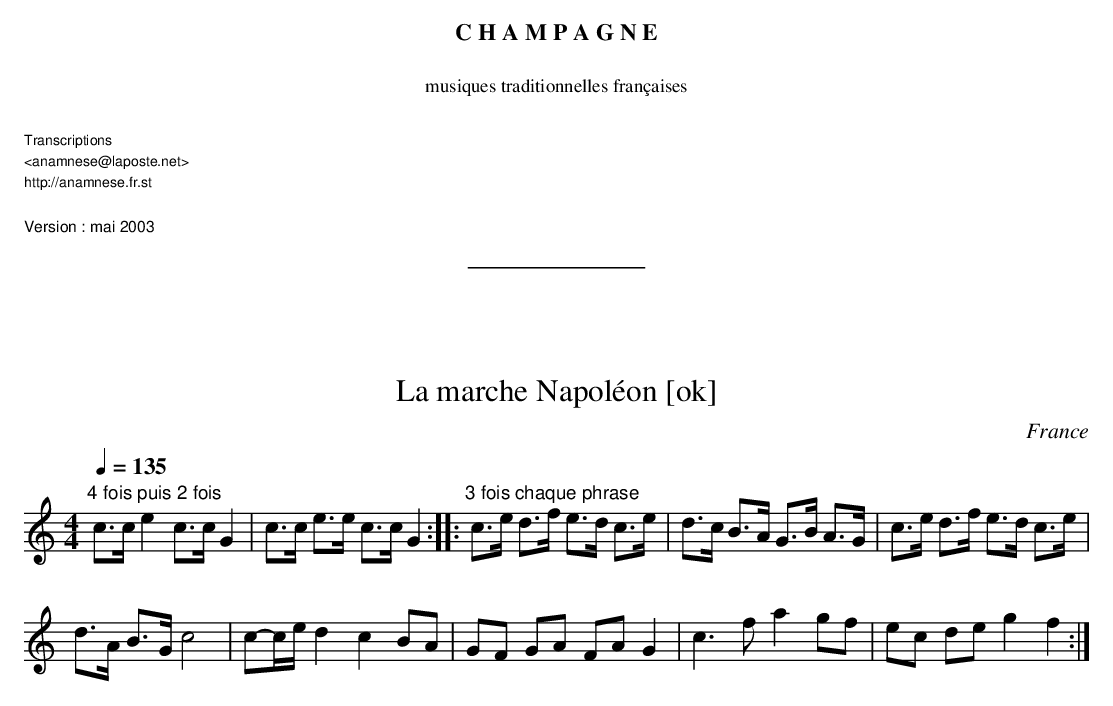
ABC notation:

X:1
T:La marche Napoléon [ok]
O:France
M:4/4
L:1/8
Q:1/4=135
K:C
"4 fois puis 2 fois"
c>c e2 c>c G2 | c>c e>e c>c G2 :: "3 fois chaque phrase" c>e d>f e>d c>e | d>c B>A G>B A>G | c>e d>f e>d c>e |
d>A B>G c4 | c-c/e/ d2 c2 BA | GF GA FA G2 | c3 f a2 gf | ec de g2f2 :|
